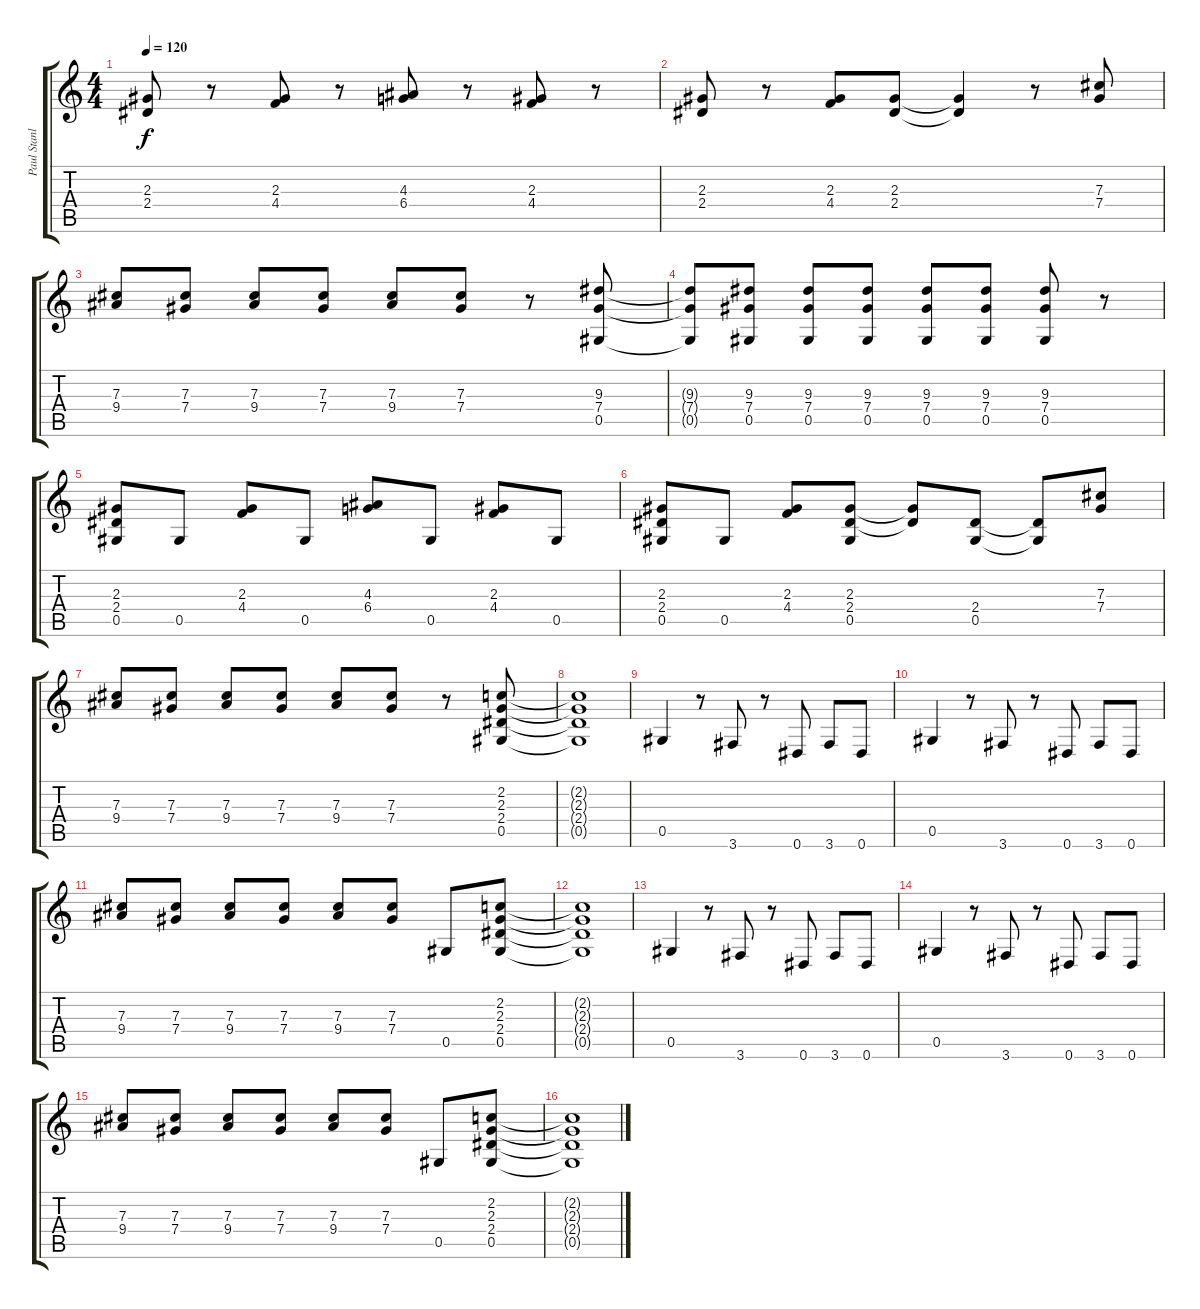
\track ("Paul Stanley" "Paul Stanl") {instrument distortionguitar}
\staff {score tabs}
\tuning (Eb4 Bb3 Gb3 Db3 Ab2 Eb2) {hide}
\ts (4 4)
\tempo 120
\clef g2
\ks c
(2.3 2.4).8{dy f instrument distortionguitar} r.8 (2.3 4.4).8 r.8 (4.3 6.4).8 r.8 (2.3 4.4).8 r.8 |
(2.3 2.4).8 r.8 (2.3 4.4).8 (2.3 2.4).8 (2.3{t} 2.4{t}).4 r.8 (7.3 7.4).8 |
(7.3 9.4).8 (7.3 7.4).8 (7.3 9.4).8 (7.3 7.4).8 (7.3 9.4).8 (7.3 7.4).8 r.8 (9.3 7.4 0.5).8 |
(9.3{t} 7.4{t} 0.5{t}).8 (9.3 7.4 0.5).8 (9.3 7.4 0.5).8 (9.3 7.4 0.5).8 (9.3 7.4 0.5).8 (9.3 7.4 0.5).8 (9.3 7.4 0.5).8 r.8 |
(2.3 2.4 0.5).8 0.5.8 (2.3 4.4).8 0.5.8 (4.3 6.4).8 0.5.8 (2.3 4.4).8 0.5.8 |
(2.3 2.4 0.5).8 0.5.8 (2.3 4.4).8 (2.3 2.4 0.5).8 (2.3{t} 2.4{t}).8 (2.4 0.5).8 (2.4{t} 0.5{t}).8 (7.3 7.4).8 |
(7.3 9.4).8 (7.3 7.4).8 (7.3 9.4).8 (7.3 7.4).8 (7.3 9.4).8 (7.3 7.4).8 r.8 (2.2 2.3 2.4 0.5).8 |
(2.2{t} 2.3{t} 2.4{t} 0.5{t}).1 |
0.5.4 r.8 3.6.8 r.8 0.6.8 3.6.8 0.6.8 |
0.5.4 r.8 3.6.8 r.8 0.6.8 3.6.8 0.6.8 |
(7.3 9.4).8 (7.3 7.4).8 (7.3 9.4).8 (7.3 7.4).8 (7.3 9.4).8 (7.3 7.4).8 0.5.8 (2.2 2.3 2.4 0.5).8 |
(2.2{t} 2.3{t} 2.4{t} 0.5{t}).1 |
0.5.4 r.8 3.6.8 r.8 0.6.8 3.6.8 0.6.8 |
0.5.4 r.8 3.6.8 r.8 0.6.8 3.6.8 0.6.8 |
(7.3 9.4).8 (7.3 7.4).8 (7.3 9.4).8 (7.3 7.4).8 (7.3 9.4).8 (7.3 7.4).8 0.5.8 (2.2 2.3 2.4 0.5).8 |
(2.2{t} 2.3{t} 2.4{t} 0.5{t}).1
